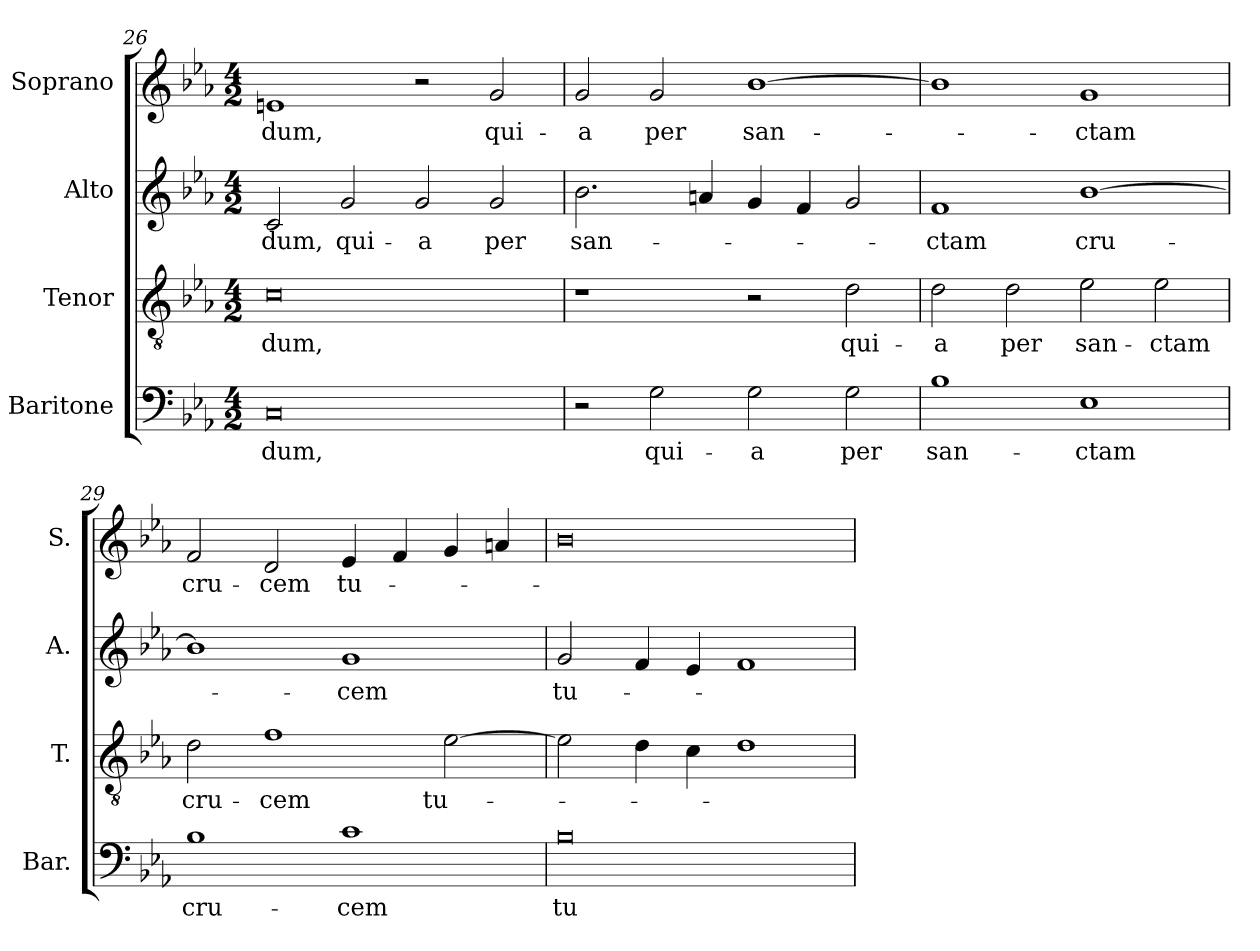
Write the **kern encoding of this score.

**kern	**text	**kern	**text	**kern	**text	**kern	**text
*part4	*part4	*part3	*part3	*part2	*part2	*part1	*part1
*staff4	*staff4	*staff3	*staff3	*staff2	*staff2	*staff1	*staff1
*I"Baritone	*	*I"Tenor	*	*I"Alto	*	*I"Soprano	*
*I'Bar.	*	*I'T.	*	*I'A.	*	*I'S.	*
*clefF4	*	*clefGv2	*	*clefG2	*	*clefG2	*
*	*	*ITrd7c12	*	*	*	*	*
*k[b-e-a-]	*	*k[b-e-a-]	*	*k[b-e-a-]	*	*k[b-e-a-]	*
*E-:	*	*E-:	*	*E-:	*	*E-:	*
*M4/2	*	*M4/2	*	*M4/2	*	*M4/2	*
=26	=26	=26	=26	=26	=26	=26	=26
!	!LO:LY:b:color=#000000	!	!	!	!	!	!
!	!	!	!LO:LY:b:color=#000000	!	!	!	!
!	!	!	!	!	!LO:LY:b:color=#000000	!	!
!	!	!	!	!	!	!	!LO:LY:b:color=#000000
0Ci	-dum,	0Ci	-dum,	2ci/	-dum,	1eni	-dum,
!	!	!	!	!	!LO:LY:b:color=#000000	!	!
.	.	.	.	2gi/	qui-	.	.
!	!	!	!	!	!LO:LY:b:color=#000000	!	!
.	.	.	.	2gi/	-a	2r	.
!	!	!	!	!	!LO:LY:b:color=#000000	!	!
!	!	!	!	!	!	!	!LO:LY:b:color=#000000
.	.	.	.	2gi/	per	2gi/	qui-
=27	=27	=27	=27	=27	=27	=27	=27
!	!	!	!	!	!LO:LY:b:color=#000000	!	!
!	!	!	!	!	!	!	!LO:LY:b:color=#000000
2r	.	1r	.	2.b-i\	san-	2gi/	-a
!	!LO:LY:b:color=#000000	!	!	!	!	!	!
!	!	!	!	!	!	!	!LO:LY:b:color=#000000
2Gi\	qui-	.	.	.	.	2gi/	per
.	.	.	.	4ani/	.	.	.
!	!LO:LY:b:color=#000000	!	!	!	!	!	!
!	!	!	!	!	!	!	!LO:LY:b:color=#000000
2Gi\	-a	2r	.	4gi/	.	[1b-i	san-
.	.	.	.	4fi/	.	.	.
!	!LO:LY:b:color=#000000	!	!	!	!	!	!
!	!	!	!LO:LY:b:color=#000000	!	!	!	!
2Gi\	per	2Di\	qui-	2gi/	.	.	.
=28	=28	=28	=28	=28	=28	=28	=28
!	!LO:LY:b:color=#000000	!	!	!	!	!	!
!	!	!	!LO:LY:b:color=#000000	!	!	!	!
!	!	!	!	!	!LO:LY:b:color=#000000	!	!
1B-i	san-	2Di\	-a	1fi	-ctam	1b-i]	.
!	!	!	!LO:LY:b:color=#000000	!	!	!	!
.	.	2Di\	per	.	.	.	.
!	!LO:LY:b:color=#000000	!	!	!	!	!	!
!	!	!	!LO:LY:b:color=#000000	!	!	!	!
!	!	!	!	!	!LO:LY:b:color=#000000	!	!
!	!	!	!	!	!	!	!LO:LY:b:color=#000000
1E-i	-ctam	2E-i\	san-	[1b-i	cru-	1gi	-ctam
!	!	!	!LO:LY:b:color=#000000	!	!	!	!
.	.	2E-i\	-ctam	.	.	.	.
!!LO:LB:g=z
=29	=29	=29	=29	=29	=29	=29	=29
!	!LO:LY:b:color=#000000	!	!	!	!	!	!
!	!	!	!LO:LY:b:color=#000000	!	!	!	!
!	!	!	!	!	!	!	!LO:LY:b:color=#000000
1B-i	cru-	2Di\	cru-	1b-i]	.	2fi/	cru-
!	!	!	!LO:LY:b:color=#000000	!	!	!	!
!	!	!	!	!	!	!	!LO:LY:b:color=#000000
.	.	1Fi	-cem	.	.	2di/	-cem
!	!LO:LY:b:color=#000000	!	!	!	!	!	!
!	!	!	!	!	!LO:LY:b:color=#000000	!	!
!	!	!	!	!	!	!	!LO:LY:b:color=#000000
1ci	-cem	.	.	1gi	-cem	4e-i/	tu-
.	.	.	.	.	.	4fi/	.
!	!	!	!LO:LY:b:color=#000000	!	!	!	!
.	.	[2E-i\	tu-	.	.	4gi/	.
.	.	.	.	.	.	4ani/	.
=30	=30	=30	=30	=30	=30	=30	=30
!	!LO:LY:b:color=#000000	!	!	!	!	!	!
!	!	!	!	!	!LO:LY:b:color=#000000	!	!
0B-i	tu-	2E-i\]	.	2gi/	tu-	0b-i	.
.	.	4Di\	.	4fi/	.	.	.
.	.	4Ci\	.	4e-i/	.	.	.
.	.	1Di	.	1fi	.	.	.
=	=	=	=	=	=	=	=
*-	*-	*-	*-	*-	*-	*-	*-
